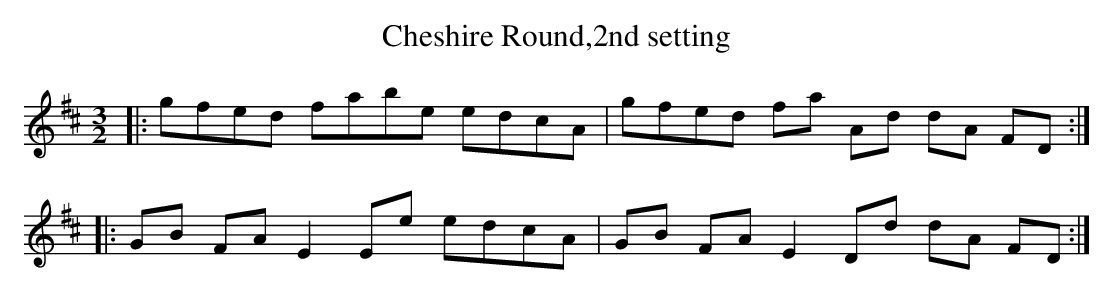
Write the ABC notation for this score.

X:1
T:Cheshire Round,2nd setting
M:3/2
L:1/8
K:D
|:gfed fabe edcA | gfed fa Ad dA FD ::
 GB FA E2 Ee edcA | GB FA E2 Dd dA FD :|
